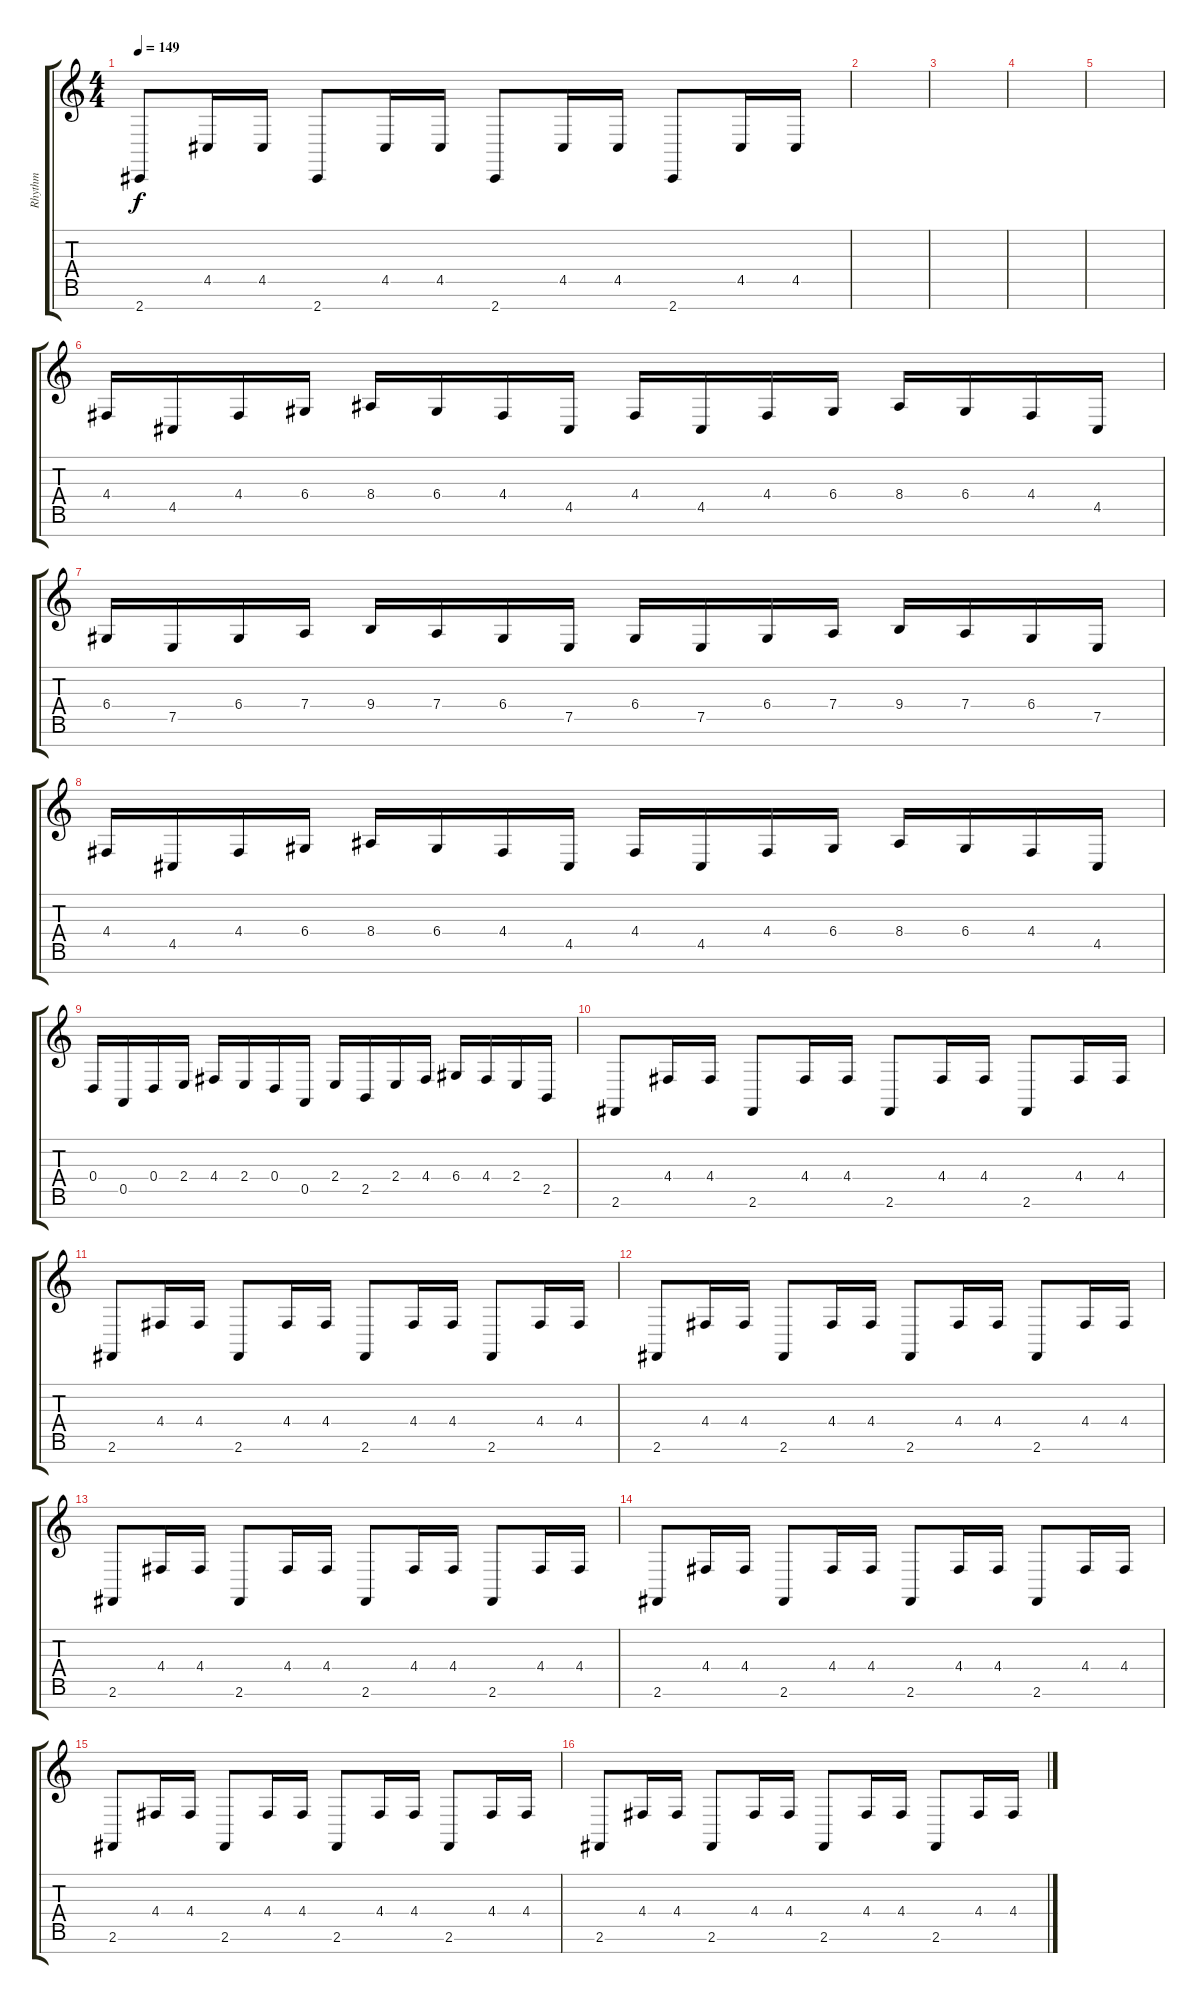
\track ("Rhythm " "Rhythm ") {instrument pad3polysynth}
\staff {score tabs}
\tuning (E4 B3 G3 D3 A2 E2 B1) {hide}
\ts (4 4)
\tempo 149
\clef g2
\ks c
2.7.8{dy f} 4.5.16 4.5.16 2.7.8 4.5.16 4.5.16 2.7.8 4.5.16 4.5.16 2.7.8 4.5.16 4.5.16 |
|
|
|
|
4.4.16 4.5.16 4.4.16 6.4.16 8.4.16 6.4.16 4.4.16 4.5.16 4.4.16 4.5.16 4.4.16 6.4.16 8.4.16 6.4.16 4.4.16 4.5.16 |
6.4.16 7.5.16 6.4.16 7.4.16 9.4.16 7.4.16 6.4.16 7.5.16 6.4.16 7.5.16 6.4.16 7.4.16 9.4.16 7.4.16 6.4.16 7.5.16 |
4.4.16 4.5.16 4.4.16 6.4.16 8.4.16 6.4.16 4.4.16 4.5.16 4.4.16 4.5.16 4.4.16 6.4.16 8.4.16 6.4.16 4.4.16 4.5.16 |
0.4.16 0.5.16 0.4.16 2.4.16 4.4.16 2.4.16 0.4.16 0.5.16 2.4.16 2.5.16 2.4.16 4.4.16 6.4.16 4.4.16 2.4.16 2.5.16 |
2.6.8 4.4.16 4.4.16 2.6.8 4.4.16 4.4.16 2.6.8 4.4.16 4.4.16 2.6.8 4.4.16 4.4.16 |
2.6.8 4.4.16 4.4.16 2.6.8 4.4.16 4.4.16 2.6.8 4.4.16 4.4.16 2.6.8 4.4.16 4.4.16 |
2.6.8 4.4.16 4.4.16 2.6.8 4.4.16 4.4.16 2.6.8 4.4.16 4.4.16 2.6.8 4.4.16 4.4.16 |
2.6.8 4.4.16 4.4.16 2.6.8 4.4.16 4.4.16 2.6.8 4.4.16 4.4.16 2.6.8 4.4.16 4.4.16 |
2.6.8 4.4.16 4.4.16 2.6.8 4.4.16 4.4.16 2.6.8 4.4.16 4.4.16 2.6.8 4.4.16 4.4.16 |
2.6.8 4.4.16 4.4.16 2.6.8 4.4.16 4.4.16 2.6.8 4.4.16 4.4.16 2.6.8 4.4.16 4.4.16 |
2.6.8 4.4.16 4.4.16 2.6.8 4.4.16 4.4.16 2.6.8 4.4.16 4.4.16 2.6.8 4.4.16 4.4.16
